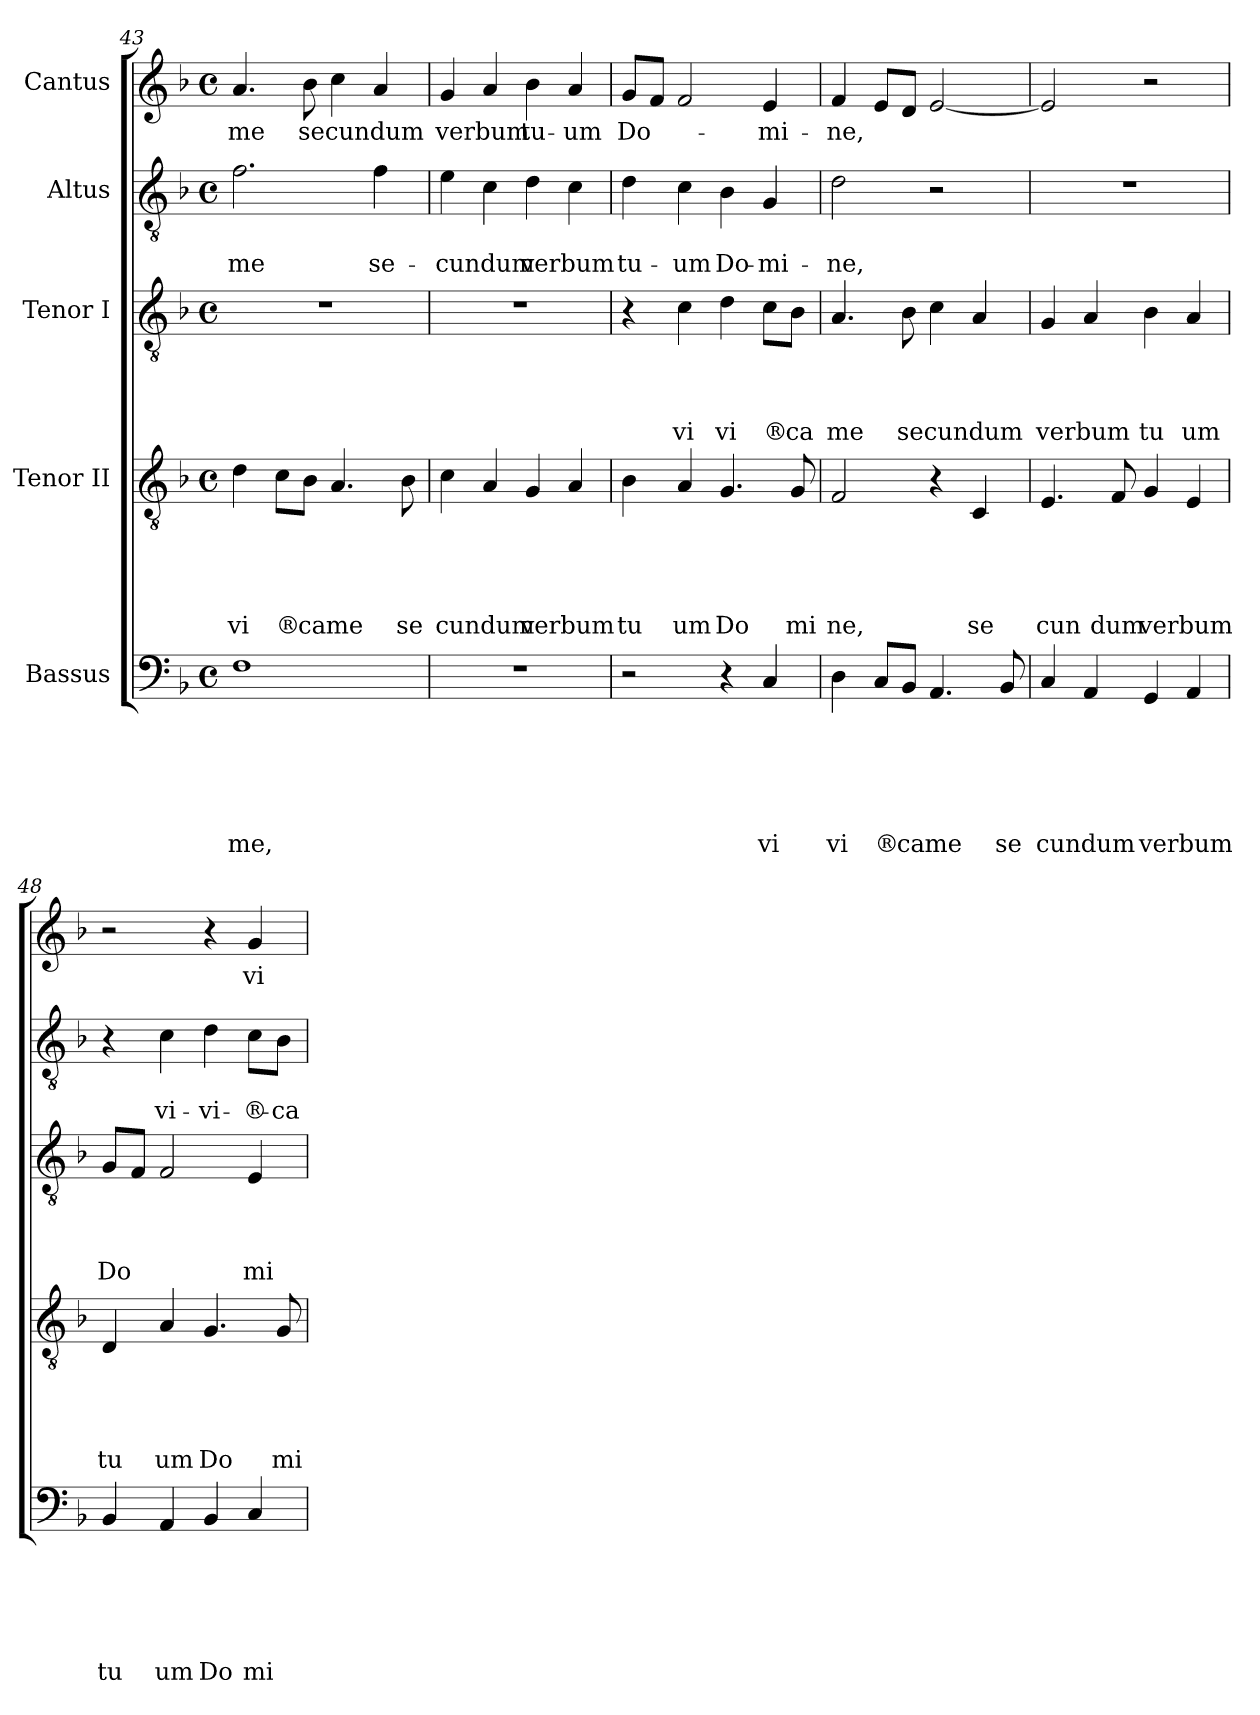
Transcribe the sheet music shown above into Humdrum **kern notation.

**kern	**text	**text	**text	**text	**text	**text	**kern	**text	**text	**text	**text	**text	**kern	**text	**text	**text	**text	**kern	**text	**text	**kern	**text
*part5	*part5	*part5	*part5	*part5	*part5	*part5	*part4	*part4	*part4	*part4	*part4	*part4	*part3	*part3	*part3	*part3	*part3	*part2	*part2	*part2	*part1	*part1
*staff5	*staff5	*staff5	*staff5	*staff5	*staff5	*staff5	*staff4	*staff4	*staff4	*staff4	*staff4	*staff4	*staff3	*staff3	*staff3	*staff3	*staff3	*staff2	*staff2	*staff2	*staff1	*staff1
*I"Bassus	*	*	*	*	*	*	*I"Tenor II	*	*	*	*	*	*I"Tenor I	*	*	*	*	*I"Altus	*	*	*I"Cantus	*
!!LO:LB:g=z
*clefF4	*	*	*	*	*	*	*clefGv2	*	*	*	*	*	*clefGv2	*	*	*	*	*clefGv2	*	*	*clefG2	*
*k[b-]	*	*	*	*	*	*	*k[b-]	*	*	*	*	*	*k[b-]	*	*	*	*	*k[b-]	*	*	*k[b-]	*
*F:	*	*	*	*	*	*	*F:	*	*	*	*	*	*F:	*	*	*	*	*F:	*	*	*F:	*
*M4/4	*	*	*	*	*	*	*M4/4	*	*	*	*	*	*M4/4	*	*	*	*	*M4/4	*	*	*M4/4	*
*met(c)	*	*	*	*	*	*	*met(c)	*	*	*	*	*	*met(c)	*	*	*	*	*met(c)	*	*	*met(c)	*
=43	=43	=43	=43	=43	=43	=43	=43	=43	=43	=43	=43	=43	=43	=43	=43	=43	=43	=43	=43	=43	=43	=43
!	!	!	!	!	!	!LO:LY:b	!	!	!	!	!	!LO:LY:b	!	!	!	!	!	!	!	!LO:LY:b	!	!LO:LY:b
1F	.	.	.	.	.	me,	4d\	.	.	.	.	-vi	1r	.	.	.	.	2.f\	.	me	4.a/	me
!	!	!	!	!	!	!	!	!	!	!	!	!LO:LY:b	!	!	!	!	!	!	!	!	!	!
.	.	.	.	.	.	.	8c\L	.	.	.	.	®	.	.	.	.	.	.	.	.	.	.
!	!	!	!	!	!	!	!	!	!	!	!	!LO:LY:b	!	!	!	!	!	!	!	!	!	!LO:LY:b
.	.	.	.	.	.	.	8B-\J	.	.	.	.	ca	.	.	.	.	.	.	.	.	8b-\	secundum
!	!	!	!	!	!	!	!	!	!	!	!	!LO:LY:b	!	!	!	!	!	!	!	!	!	!
.	.	.	.	.	.	.	4.A/	.	.	.	.	me	.	.	.	.	.	.	.	.	4cc\	.
!	!	!	!	!	!	!	!	!	!	!	!	!	!	!	!	!	!	!	!	!LO:LY:b	!	!
.	.	.	.	.	.	.	.	.	.	.	.	.	.	.	.	.	.	4f\	.	se-	4a/	.
!	!	!	!	!	!	!	!	!	!	!	!	!LO:LY:b	!	!	!	!	!	!	!	!	!	!
.	.	.	.	.	.	.	8B-\	.	.	.	.	se	.	.	.	.	.	.	.	.	.	.
=44	=44	=44	=44	=44	=44	=44	=44	=44	=44	=44	=44	=44	=44	=44	=44	=44	=44	=44	=44	=44	=44	=44
!	!	!	!	!	!	!	!	!	!	!	!	!LO:LY:b	!	!	!	!	!	!	!	!LO:LY:b	!	!LO:LY:b
1r	.	.	.	.	.	.	4c\	.	.	.	.	cundum	1r	.	.	.	.	4e\	.	-cundum	4g/	verbum
.	.	.	.	.	.	.	4A/	.	.	.	.	.	.	.	.	.	.	4c\	.	.	4a/	.
!	!	!	!	!	!	!	!	!	!	!	!	!LO:LY:b	!	!	!	!	!	!	!	!LO:LY:b	!	!LO:LY:b
.	.	.	.	.	.	.	4G/	.	.	.	.	verbum	.	.	.	.	.	4d\	.	verbum	4b-\	tu-
!	!	!	!	!	!	!	!	!	!	!	!	!	!	!	!	!	!	!	!	!	!	!LO:LY:b
.	.	.	.	.	.	.	4A/	.	.	.	.	.	.	.	.	.	.	4c\	.	.	4a/	-um
=45	=45	=45	=45	=45	=45	=45	=45	=45	=45	=45	=45	=45	=45	=45	=45	=45	=45	=45	=45	=45	=45	=45
!	!	!	!	!	!	!	!	!	!	!	!	!LO:LY:b	!	!	!	!	!	!	!	!LO:LY:b	!	!LO:LY:b
2r	.	.	.	.	.	.	4B-\	.	.	.	.	tu	4r	.	.	.	.	4d\	.	tu-	8g/L	Do-
.	.	.	.	.	.	.	.	.	.	.	.	.	.	.	.	.	.	.	.	.	8f/J	.
!	!	!	!	!	!	!	!	!	!	!	!	!LO:LY:b	!	!	!	!	!LO:LY:b	!	!	!LO:LY:b	!	!
.	.	.	.	.	.	.	4A/	.	.	.	.	um	4c\	.	.	.	vi	4c\	.	-um	2f/	.
!	!	!	!	!	!	!	!	!	!	!	!	!LO:LY:b	!	!	!	!	!LO:LY:b	!	!	!LO:LY:b	!	!
4r	.	.	.	.	.	.	4.G/	.	.	.	.	Do	4d\	.	.	.	vi	4B-\	.	Do-	.	.
!	!	!	!	!	!	!LO:LY:b	!	!	!	!	!	!	!	!	!	!	!LO:LY:b	!	!	!LO:LY:b	!	!LO:LY:b
4C/	.	.	.	.	.	vi	.	.	.	.	.	.	8c\L	.	.	.	®	4G/	.	-mi-	4e/	-mi-
!	!	!	!	!	!	!	!	!	!	!	!	!LO:LY:b	!	!	!	!	!LO:LY:b	!	!	!	!	!
.	.	.	.	.	.	.	8G/	.	.	.	.	mi	8B-\J	.	.	.	ca	.	.	.	.	.
=46	=46	=46	=46	=46	=46	=46	=46	=46	=46	=46	=46	=46	=46	=46	=46	=46	=46	=46	=46	=46	=46	=46
!	!	!	!	!	!	!LO:LY:b	!	!	!	!	!	!LO:LY:b	!	!	!	!	!LO:LY:b	!	!	!LO:LY:b	!	!LO:LY:b
4D\	.	.	.	.	.	vi	2F/	.	.	.	.	ne,	4.A/	.	.	.	me	2d\	.	-ne,	4f/	-ne,
!	!	!	!	!	!	!LO:LY:b	!	!	!	!	!	!	!	!	!	!	!	!	!	!	!	!
8C/L	.	.	.	.	.	®	.	.	.	.	.	.	.	.	.	.	.	.	.	.	8e/L	.
!	!	!	!	!	!	!LO:LY:b	!	!	!	!	!	!	!	!	!	!	!LO:LY:b	!	!	!	!	!
8BB-/J	.	.	.	.	.	ca	.	.	.	.	.	.	8B-\	.	.	.	secundum	.	.	.	8d/J	.
!	!	!	!	!	!	!LO:LY:b	!	!	!	!	!	!	!	!	!	!	!	!	!	!	!	!
4.AA/	.	.	.	.	.	me	4r	.	.	.	.	.	4c\	.	.	.	.	2r	.	.	[<2e/	.
!	!	!	!	!	!	!	!	!	!	!	!	!LO:LY:b	!	!	!	!	!	!	!	!	!	!
.	.	.	.	.	.	.	4C/	.	.	.	.	se	4A/	.	.	.	.	.	.	.	.	.
!	!	!	!	!	!	!LO:LY:b	!	!	!	!	!	!	!	!	!	!	!	!	!	!	!	!
8BB-/	.	.	.	.	.	se	.	.	.	.	.	.	.	.	.	.	.	.	.	.	.	.
=47	=47	=47	=47	=47	=47	=47	=47	=47	=47	=47	=47	=47	=47	=47	=47	=47	=47	=47	=47	=47	=47	=47
!	!	!	!	!	!	!LO:LY:b	!	!	!	!	!	!LO:LY:b	!	!	!	!	!LO:LY:b	!	!	!	!	!
4C/	.	.	.	.	.	cundum	4.E/	.	.	.	.	cun	4G/	.	.	.	verbum	1r	.	.	2e/]	.
4AA/	.	.	.	.	.	.	.	.	.	.	.	.	4A/	.	.	.	.	.	.	.	.	.
!	!	!	!	!	!	!	!	!	!	!	!	!LO:LY:b	!	!	!	!	!	!	!	!	!	!
.	.	.	.	.	.	.	8F/	.	.	.	.	dum	.	.	.	.	.	.	.	.	.	.
!	!	!	!	!	!	!LO:LY:b	!	!	!	!	!	!LO:LY:b	!	!	!	!	!LO:LY:b	!	!	!	!	!
4GG/	.	.	.	.	.	verbum	4G/	.	.	.	.	verbum	4B-\	.	.	.	tu	.	.	.	2r	.
!	!	!	!	!	!	!	!	!	!	!	!	!	!	!	!	!	!LO:LY:b	!	!	!	!	!
4AA/	.	.	.	.	.	.	4E/	.	.	.	.	.	4A/	.	.	.	um	.	.	.	.	.
=48	=48	=48	=48	=48	=48	=48	=48	=48	=48	=48	=48	=48	=48	=48	=48	=48	=48	=48	=48	=48	=48	=48
!	!	!	!	!	!	!LO:LY:b	!	!	!	!	!	!LO:LY:b	!	!	!	!	!LO:LY:b	!	!	!	!	!
4BB-/	.	.	.	.	.	tu	4D/	.	.	.	.	tu	8G/L	.	.	.	Do	4r	.	.	2r	.
.	.	.	.	.	.	.	.	.	.	.	.	.	8F/J	.	.	.	.	.	.	.	.	.
!	!	!	!	!	!	!LO:LY:b	!	!	!	!	!	!LO:LY:b	!	!	!	!	!	!	!	!LO:LY:b	!	!
4AA/	.	.	.	.	.	um	4A/	.	.	.	.	um	2F/	.	.	.	.	4c\	.	vi-	.	.
!	!	!	!	!	!	!LO:LY:b	!	!	!	!	!	!LO:LY:b	!	!	!	!	!	!	!	!LO:LY:b	!	!
4BB-/	.	.	.	.	.	Do	4.G/	.	.	.	.	Do	.	.	.	.	.	4d\	.	-vi-	4r	.
!	!	!	!	!	!	!LO:LY:b	!	!	!	!	!	!	!	!	!	!	!LO:LY:b	!	!	!LO:LY:b	!	!LO:LY:b
4C/	.	.	.	.	.	mi	.	.	.	.	.	.	4E/	.	.	.	mi	8c\L	.	-®-	4g/	vi-
!	!	!	!	!	!	!	!	!	!	!	!	!LO:LY:b	!	!	!	!	!	!	!	!LO:LY:b	!	!
.	.	.	.	.	.	.	8G/	.	.	.	.	mi	.	.	.	.	.	8B-\J	.	-ca	.	.
=	=	=	=	=	=	=	=	=	=	=	=	=	=	=	=	=	=	=	=	=	=	=
*-	*-	*-	*-	*-	*-	*-	*-	*-	*-	*-	*-	*-	*-	*-	*-	*-	*-	*-	*-	*-	*-	*-
